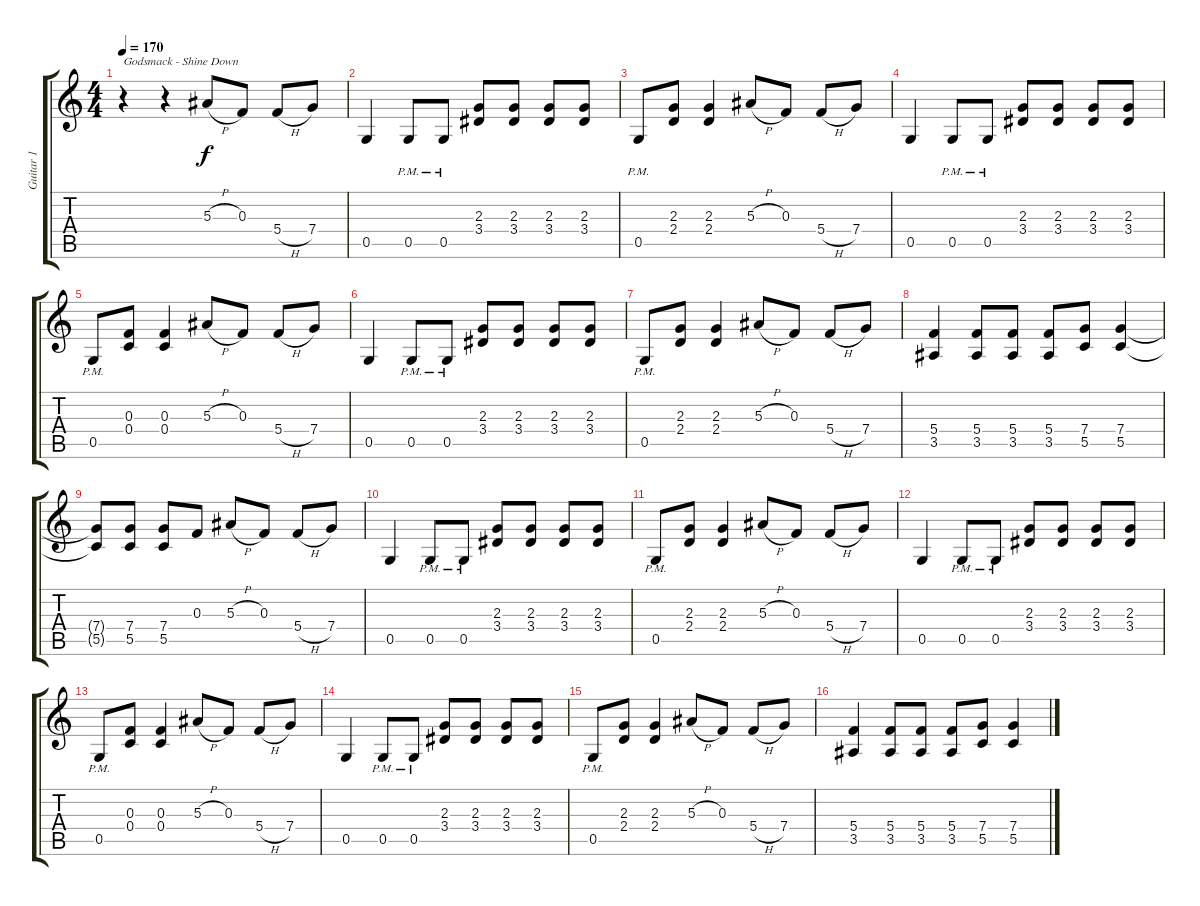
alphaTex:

\track ("Guitar 1" "Guitar 1") {instrument distortionguitar}
\staff {score tabs}
\tuning (D4 A3 F3 C3 G2 C2) {hide}
\ts (4 4)
\tempo 170
\clef g2
\ks c
r.4{txt "Godsmack - Shine Down" dy f instrument distortionguitar} r.4 5.3{h}.8 0.3.8 5.4{h}.8 7.4.8 |
0.5.4 0.5{pm}.8 0.5{pm}.8 (2.3 3.4).8 (2.3 3.4).8 (2.3 3.4).8 (2.3 3.4).8 |
0.5{pm}.8 (2.3 2.4).8 (2.3 2.4).4 5.3{h}.8 0.3.8 5.4{h}.8 7.4.8 |
0.5.4 0.5{pm}.8 0.5{pm}.8 (2.3 3.4).8 (2.3 3.4).8 (2.3 3.4).8 (2.3 3.4).8 |
0.5{pm}.8 (0.3 0.4).8 (0.3 0.4).4 5.3{h}.8 0.3.8 5.4{h}.8 7.4.8 |
0.5.4 0.5{pm}.8 0.5{pm}.8 (2.3 3.4).8 (2.3 3.4).8 (2.3 3.4).8 (2.3 3.4).8 |
0.5{pm}.8 (2.3 2.4).8 (2.3 2.4).4 5.3{h}.8 0.3.8 5.4{h}.8 7.4.8 |
(5.4 3.5).4 (5.4 3.5).8 (5.4 3.5).8 (5.4 3.5).8 (7.4 5.5).8 (7.4 5.5).4 |
(7.4{t} 5.5{t}).8 (7.4 5.5).8 (7.4 5.5).8 0.3.8 5.3{h}.8 0.3.8 5.4{h}.8 7.4.8 |
0.5.4 0.5{pm}.8 0.5{pm}.8 (2.3 3.4).8 (2.3 3.4).8 (2.3 3.4).8 (2.3 3.4).8 |
0.5{pm}.8 (2.3 2.4).8 (2.3 2.4).4 5.3{h}.8 0.3.8 5.4{h}.8 7.4.8 |
0.5.4 0.5{pm}.8 0.5{pm}.8 (2.3 3.4).8 (2.3 3.4).8 (2.3 3.4).8 (2.3 3.4).8 |
0.5{pm}.8 (0.3 0.4).8 (0.3 0.4).4 5.3{h}.8 0.3.8 5.4{h}.8 7.4.8 |
0.5.4 0.5{pm}.8 0.5{pm}.8 (2.3 3.4).8 (2.3 3.4).8 (2.3 3.4).8 (2.3 3.4).8 |
0.5{pm}.8 (2.3 2.4).8 (2.3 2.4).4 5.3{h}.8 0.3.8 5.4{h}.8 7.4.8 |
(5.4 3.5).4 (5.4 3.5).8 (5.4 3.5).8 (5.4 3.5).8 (7.4 5.5).8 (7.4 5.5).4
